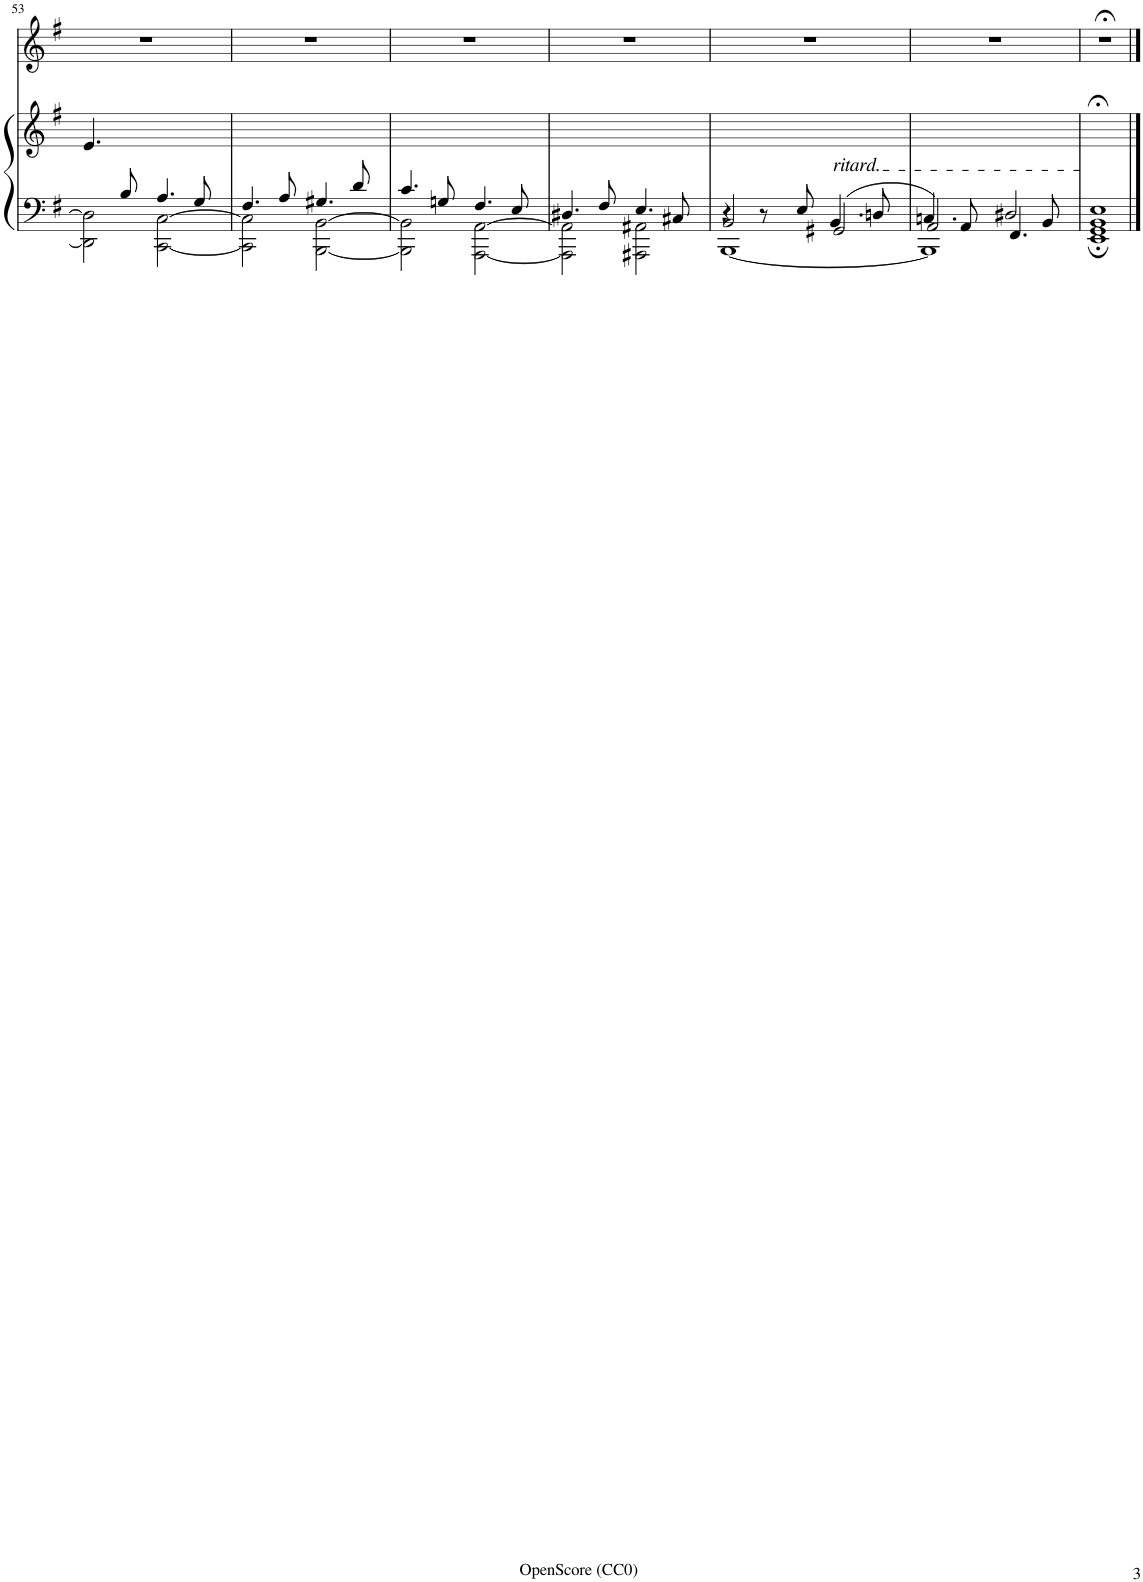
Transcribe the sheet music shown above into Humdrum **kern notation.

**kern	**kern	**kern
*part2	*part2	*part1
*staff3	*staff2	*staff1
*I"Piano	*	*I"Voice
*I'Pno	*	*
!!LO:PB:g=z
*clefF4	*clefG2	*clefG2
*k[f#]	*k[f#]	*k[f#]
*M2/2	*M2/2	*M2/2
*met(c|)	*met(c|)	*met(c|)
=53	=53	=53
*^	*	*
4.ryy	2DD\] 2D\]	4.e/	1r
8B/	.	2ryy	.
4.A/	[2CC\ [2C\	.	.
8G/	.	8ryy	.
=54	=54	=54	=54
4.F#/	2CC\] 2C\]	1ryy	1r
8A/	.	.	.
4.G#X/	[2BBB\ [2BB\	.	.
8d/	.	.	.
=55	=55	=55	=55
4.c/	2BBB\] 2BB\]	1ryy	1r
8Gn/	.	.	.
4.F#/	[2AAA\ [2AA\	.	.
8E/	.	.	.
=56	=56	=56	=56
4.D#X/	2AAA\] 2AA\]	1ryy	1r
8F#/	.	.	.
4.E/	2AAA#X\ 2AA#X\	.	.
8C#X/	.	.	.
=57	=57	=57	=57
*	*^	*	*
4.ryy	2BB/	[1BBB	4r	1r
.	.	.	8r	.
8E/	.	.	8ryy	.
!	!	!	!LO:TX:b:i:t=ritard.	!
4.BB/	2GG#X/	.	2ryy	.
8Dn/	.	.	.	.
=58	=58	=58	=58	=58
4.Cn/	2AA/	1BBB]	1ryy	1r
8AA/	.	.	.	.
4.FF#/	2D#X/	.	.	.
8BB/	.	.	.	.
*	*v	*v	*	*
=59	=59	=59	=59
1E;<	1EE; 1GG; 1BB;	1ryy	1r;<
*v	*v	*	*
==	==	==
*-	*-	*-
